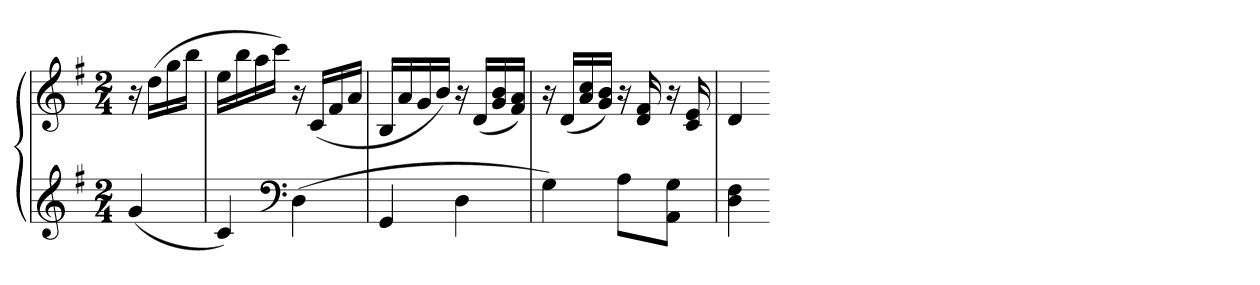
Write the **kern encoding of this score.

**kern	**kern
*part1	*part1
*staff2	*staff1
*clefG2	*clefG2
*k[f#]	*k[f#]
*G:	*G:
*M2/4	*M2/4
=	=
(4g	16r
.	(16ddLL
.	16gg
.	16bbJJ
=21	=21
4c)	16eeLL
.	16bb
.	16aa
.	16cccJJ)
*clefF4	*
(4D	16r
.	(16cLL
.	16f#
.	16aJJ
=22	=22
4GG	16BLL
.	16a
.	16g
.	16bJJ)
4D	16r
.	(16dLL
.	16g 16b
.	16f# 16aJJ)
=23	=23
4G)	16r
.	(16dLL
.	16a 16cc
.	16g 16bJJ)
8AL	16r
.	16d 16f#
8AA 8GJ	16r
.	16c 16e
=24	=24
4D 4F#	4d
=-	=-
*-	*-
